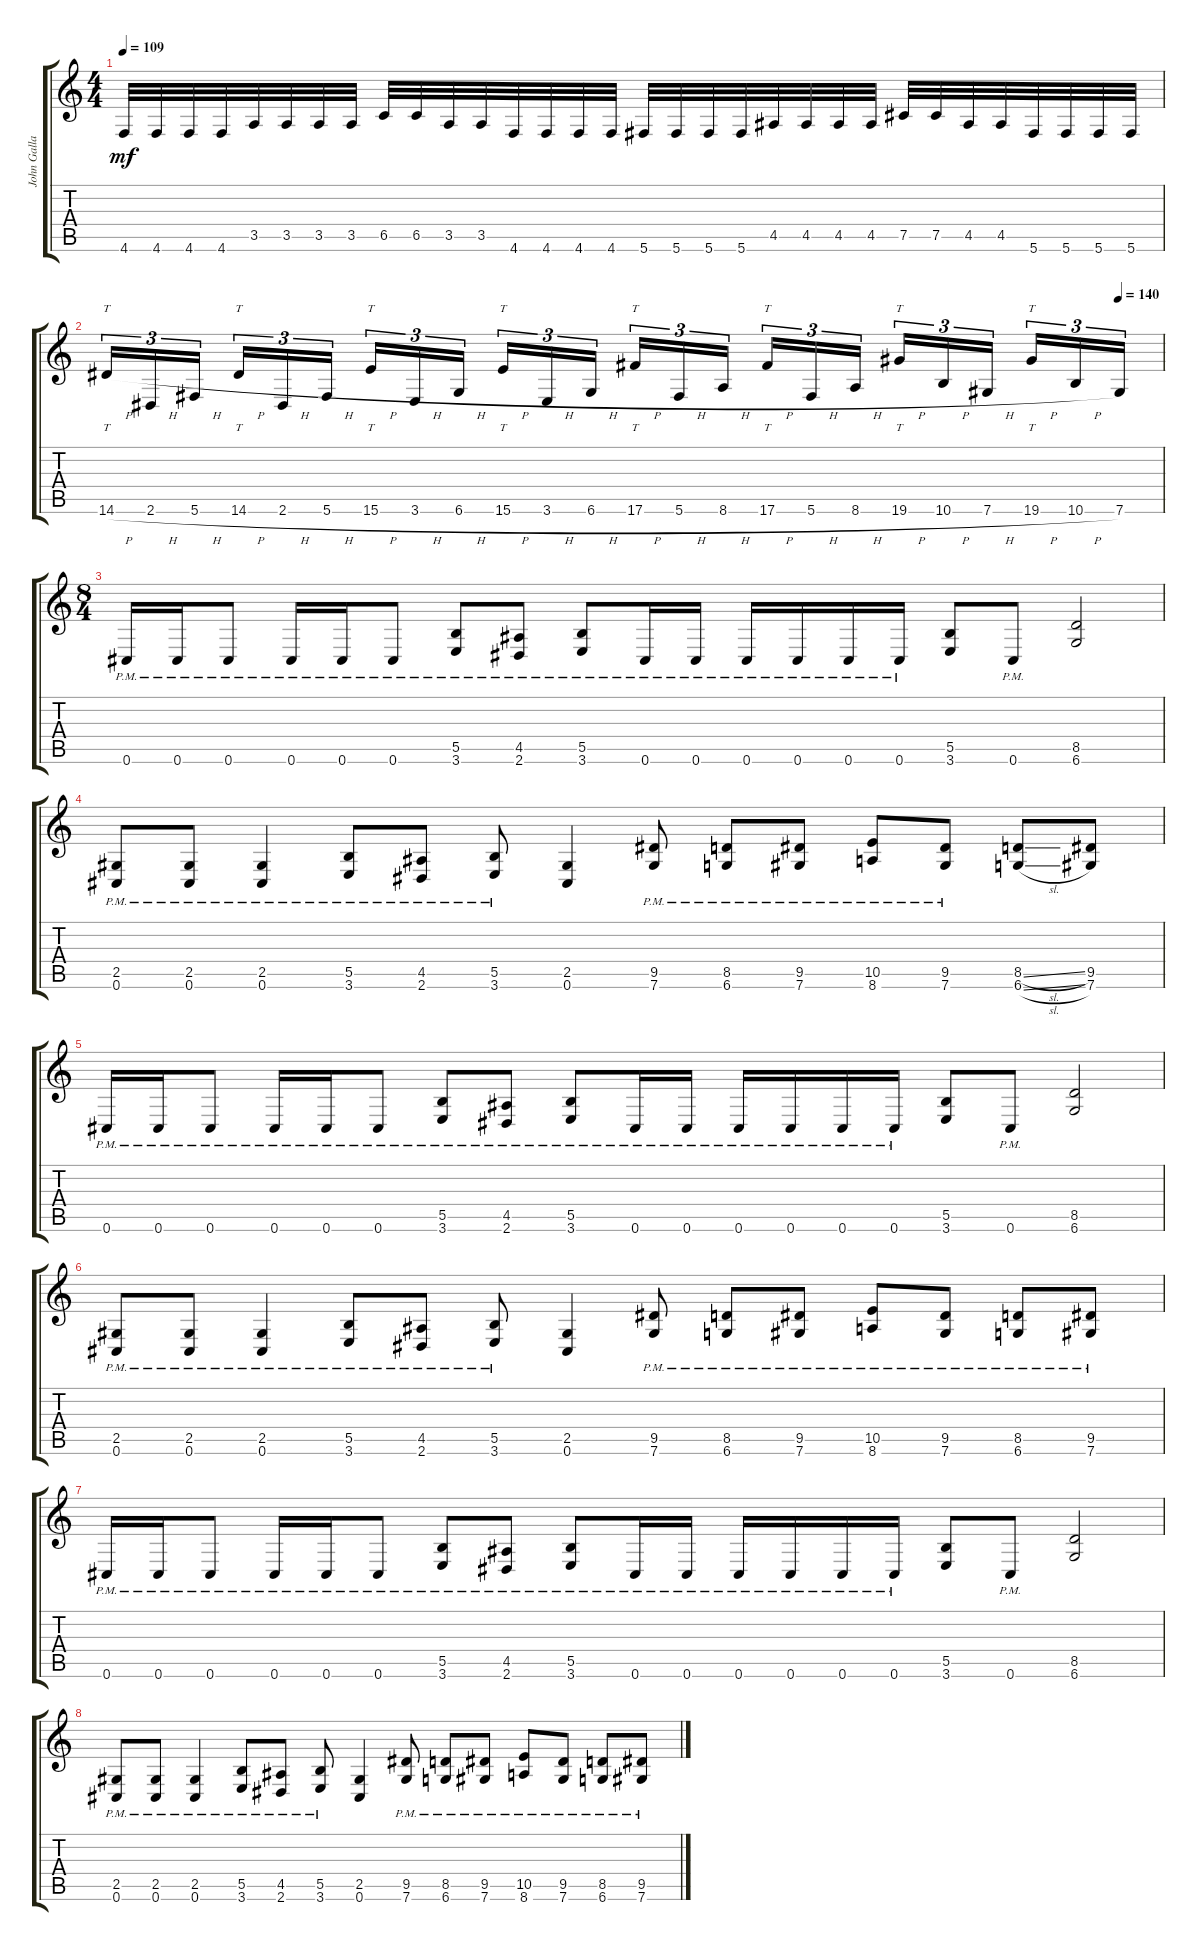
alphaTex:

\track ("John Gallagher" "John Galla") {instrument distortionguitar}
\staff {score tabs}
\tuning (Db4 Ab3 E3 B2 Gb2 Db2) {hide}
\ts (4 4)
\tempo 109
\clef g2
\ks c
4.6.32{dy mf} 4.6.32 4.6.32 4.6.32 3.5.32 3.5.32 3.5.32 3.5.32 6.5.32 6.5.32 3.5.32 3.5.32 4.6.32 4.6.32 4.6.32 4.6.32 5.6.32 5.6.32 5.6.32 5.6.32 4.5.32 4.5.32 4.5.32 4.5.32 7.5.32 7.5.32 4.5.32 4.5.32 5.6.32 5.6.32 5.6.32 5.6.32 |
\tempo (140 0.9583333333333334)
14.6{h}.16{tt tu (3 2)} 2.6{h}.16{tu (3 2)} 5.6{h}.16{tu (3 2)} 14.6{h}.16{tt tu (3 2)} 2.6{h}.16{tu (3 2)} 5.6{h}.16{tu (3 2)} 15.6{h}.16{tt tu (3 2)} 3.6{h}.16{tu (3 2)} 6.6{h}.16{tu (3 2)} 15.6{h}.16{tt tu (3 2)} 3.6{h}.16{tu (3 2)} 6.6{h}.16{tu (3 2)} 17.6{h}.16{tt tu (3 2)} 5.6{h}.16{tu (3 2)} 8.6{h}.16{tu (3 2)} 17.6{h}.16{tt tu (3 2)} 5.6{h}.16{tu (3 2)} 8.6{h}.16{tu (3 2)} 19.6{h}.16{tt tu (3 2)} 10.6{h}.16{tu (3 2)} 7.6{h}.16{tu (3 2)} 19.6{h}.16{tt tu (3 2)} 10.6{h}.16{tu (3 2)} 7.6.16{tu (3 2)} |
\ts (8 4)
\section ("" "")
0.6{pm}.16 0.6{pm}.16 0.6{pm}.8 0.6{pm}.16 0.6{pm}.16 0.6{pm}.8 (5.5{pm} 3.6{pm}).8 (4.5{pm} 2.6{pm}).8 (5.5{pm} 3.6{pm}).8 0.6{pm}.16 0.6{pm}.16 0.6{pm}.16 0.6{pm}.16 0.6{pm}.16 0.6{pm}.16 (5.5 3.6).8 0.6{pm}.8 (8.5 6.6).2 |
(2.5{pm} 0.6{pm}).8 (2.5{pm} 0.6{pm}).8 (2.5{pm} 0.6{pm}).4 (5.5{pm} 3.6{pm}).8 (4.5{pm} 2.6{pm}).8 (5.5{pm} 3.6{pm}).8 (2.5 0.6).4 (9.5{pm} 7.6{pm}).8 (8.5{pm} 6.6{pm}).8 (9.5{pm} 7.6{pm}).8 (10.5{pm} 8.6{pm}).8 (9.5{pm} 7.6{pm}).8 (8.5{sl} 6.6{sl}).8 (9.5 7.6).8 |
0.6{pm}.16 0.6{pm}.16 0.6{pm}.8 0.6{pm}.16 0.6{pm}.16 0.6{pm}.8 (5.5{pm} 3.6{pm}).8 (4.5{pm} 2.6{pm}).8 (5.5{pm} 3.6{pm}).8 0.6{pm}.16 0.6{pm}.16 0.6{pm}.16 0.6{pm}.16 0.6{pm}.16 0.6{pm}.16 (5.5 3.6).8 0.6{pm}.8 (8.5 6.6).2 |
(2.5{pm} 0.6{pm}).8 (2.5{pm} 0.6{pm}).8 (2.5{pm} 0.6{pm}).4 (5.5{pm} 3.6{pm}).8 (4.5{pm} 2.6{pm}).8 (5.5{pm} 3.6{pm}).8 (2.5 0.6).4 (9.5{pm} 7.6{pm}).8 (8.5{pm} 6.6{pm}).8 (9.5{pm} 7.6{pm}).8 (10.5{pm} 8.6{pm}).8 (9.5{pm} 7.6{pm}).8 (8.5{pm} 6.6{pm}).8 (9.5{pm} 7.6{pm}).8 |
0.6{pm}.16 0.6{pm}.16 0.6{pm}.8 0.6{pm}.16 0.6{pm}.16 0.6{pm}.8 (5.5{pm} 3.6{pm}).8 (4.5{pm} 2.6{pm}).8 (5.5{pm} 3.6{pm}).8 0.6{pm}.16 0.6{pm}.16 0.6{pm}.16 0.6{pm}.16 0.6{pm}.16 0.6{pm}.16 (5.5 3.6).8 0.6{pm}.8 (8.5 6.6).2 |
(2.5{pm} 0.6{pm}).8 (2.5{pm} 0.6{pm}).8 (2.5{pm} 0.6{pm}).4 (5.5{pm} 3.6{pm}).8 (4.5{pm} 2.6{pm}).8 (5.5{pm} 3.6{pm}).8 (2.5 0.6).4 (9.5{pm} 7.6{pm}).8 (8.5{pm} 6.6{pm}).8 (9.5{pm} 7.6{pm}).8 (10.5{pm} 8.6{pm}).8 (9.5{pm} 7.6{pm}).8 (8.5{pm} 6.6{pm}).8 (9.5{pm} 7.6{pm}).8
